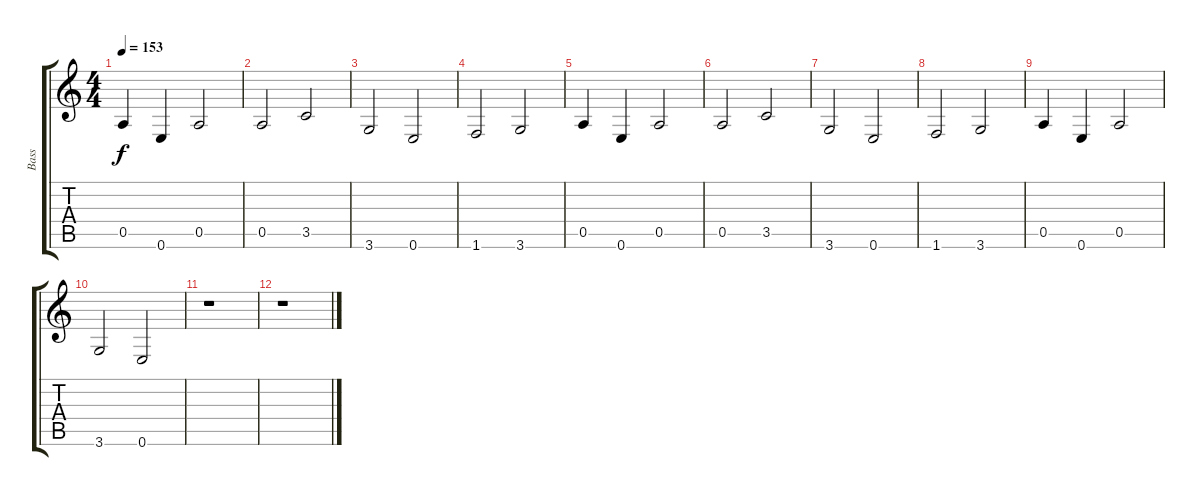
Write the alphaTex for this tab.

\track ("Bass" "Bass") {instrument fretlessbass}
\staff {score tabs}
\tuning (E4 B3 G3 D3 A2 E2) {hide}
\ts (4 4)
\tempo 153
\clef g2
\ks c
0.5.4{dy f} 0.6.4 0.5.2 |
0.5.2 3.5.2 |
3.6.2 0.6.2 |
1.6.2 3.6.2 |
0.5.4 0.6.4 0.5.2 |
0.5.2 3.5.2 |
3.6.2 0.6.2 |
1.6.2 3.6.2 |
0.5.4 0.6.4 0.5.2 |
3.6.2 0.6.2 |
r.1 |
r.1
